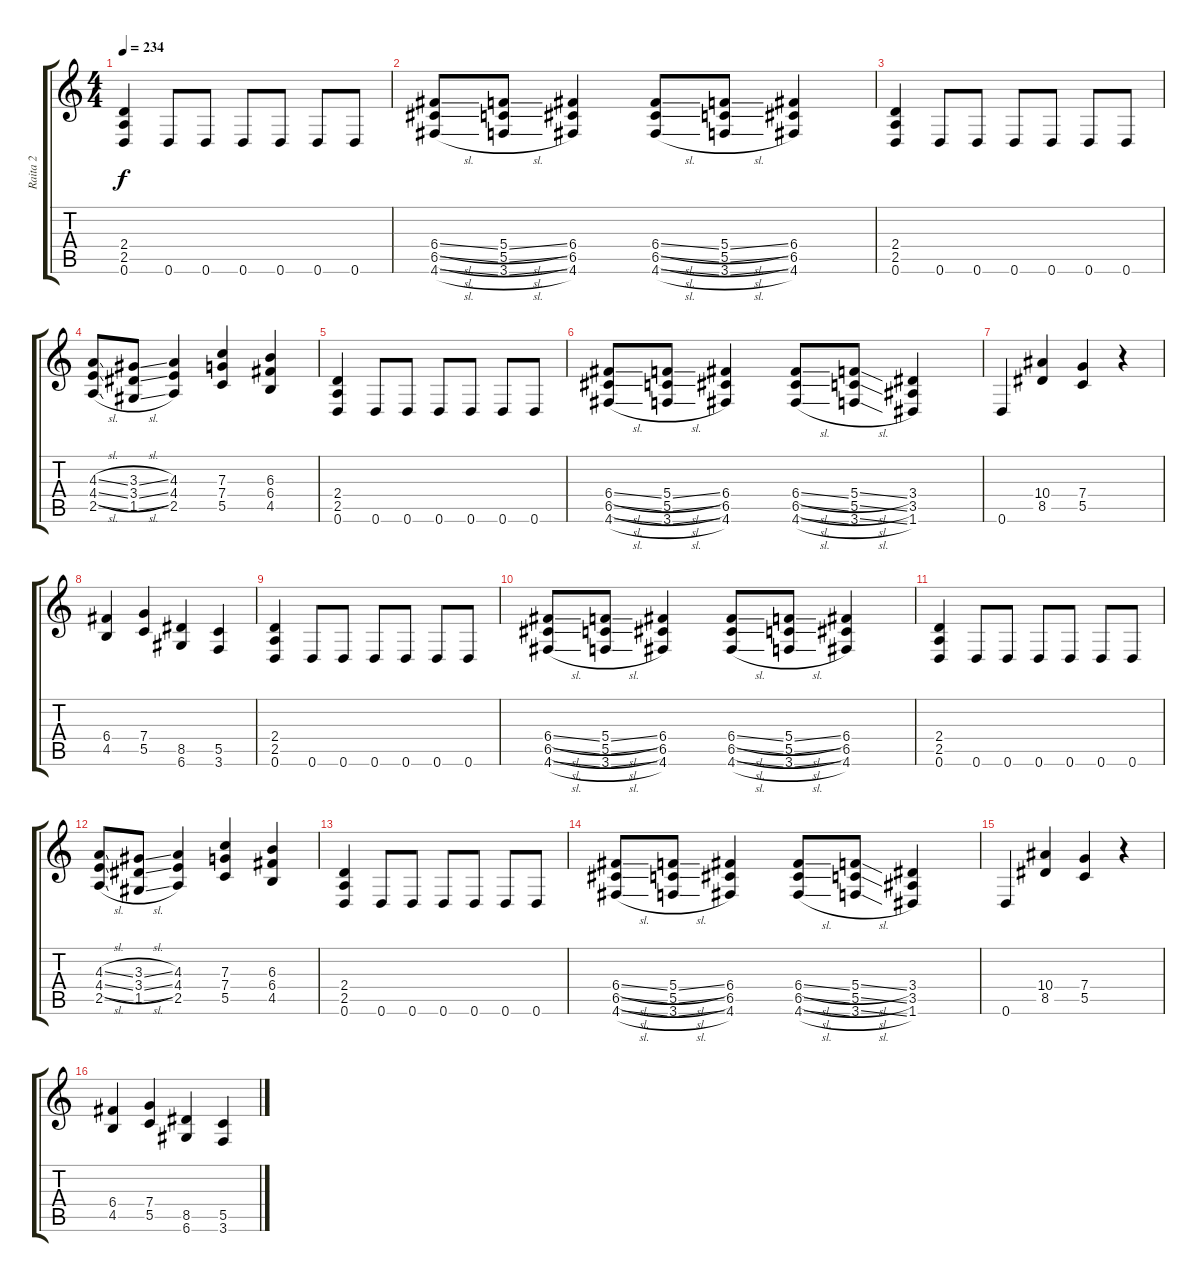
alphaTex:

\track ("Raita 2" "Raita 2") {instrument distortionguitar}
\staff {score tabs}
\tuning (Eb4 Bb3 F3 C3 G2 D2) {hide}
\ts (4 4)
\tempo 234
\clef g2
\ks c
(2.4 2.5 0.6).4{dy f} 0.6.8 0.6.8 0.6.8 0.6.8 0.6.8 0.6.8 |
(6.4{sl} 6.5{sl} 4.6{sl}).8 (5.4{sl} 5.5{sl} 3.6{sl}).8 (6.4 6.5 4.6).4 (6.4{sl} 6.5{sl} 4.6{sl}).8 (5.4{sl} 5.5{sl} 3.6{sl}).8 (6.4 6.5 4.6).4 |
(2.4 2.5 0.6).4 0.6.8 0.6.8 0.6.8 0.6.8 0.6.8 0.6.8 |
(4.3{sl} 4.4{sl} 2.5{sl}).8 (3.3{sl} 3.4{sl} 1.5{sl}).8 (4.3 4.4 2.5).4 (7.3 7.4 5.5).4 (6.3 6.4 4.5).4 |
(2.4 2.5 0.6).4 0.6.8 0.6.8 0.6.8 0.6.8 0.6.8 0.6.8 |
(6.4{sl} 6.5{sl} 4.6{sl}).8 (5.4{sl} 5.5{sl} 3.6{sl}).8 (6.4 6.5 4.6).4 (6.4{sl} 6.5{sl} 4.6{sl}).8 (5.4{sl} 5.5{sl} 3.6{sl}).8 (3.4 3.5 1.6).4 |
0.6.4 (10.4 8.5).4 (7.4 5.5).4 r.4 |
(6.4 4.5).4 (7.4 5.5).4 (8.5 6.6).4 (5.5 3.6).4 |
(2.4 2.5 0.6).4 0.6.8 0.6.8 0.6.8 0.6.8 0.6.8 0.6.8 |
(6.4{sl} 6.5{sl} 4.6{sl}).8 (5.4{sl} 5.5{sl} 3.6{sl}).8 (6.4 6.5 4.6).4 (6.4{sl} 6.5{sl} 4.6{sl}).8 (5.4{sl} 5.5{sl} 3.6{sl}).8 (6.4 6.5 4.6).4 |
(2.4 2.5 0.6).4 0.6.8 0.6.8 0.6.8 0.6.8 0.6.8 0.6.8 |
(4.3{sl} 4.4{sl} 2.5{sl}).8 (3.3{sl} 3.4{sl} 1.5{sl}).8 (4.3 4.4 2.5).4 (7.3 7.4 5.5).4 (6.3 6.4 4.5).4 |
(2.4 2.5 0.6).4 0.6.8 0.6.8 0.6.8 0.6.8 0.6.8 0.6.8 |
(6.4{sl} 6.5{sl} 4.6{sl}).8 (5.4{sl} 5.5{sl} 3.6{sl}).8 (6.4 6.5 4.6).4 (6.4{sl} 6.5{sl} 4.6{sl}).8 (5.4{sl} 5.5{sl} 3.6{sl}).8 (3.4 3.5 1.6).4 |
0.6.4 (10.4 8.5).4 (7.4 5.5).4 r.4 |
(6.4 4.5).4 (7.4 5.5).4 (8.5 6.6).4 (5.5 3.6).4
